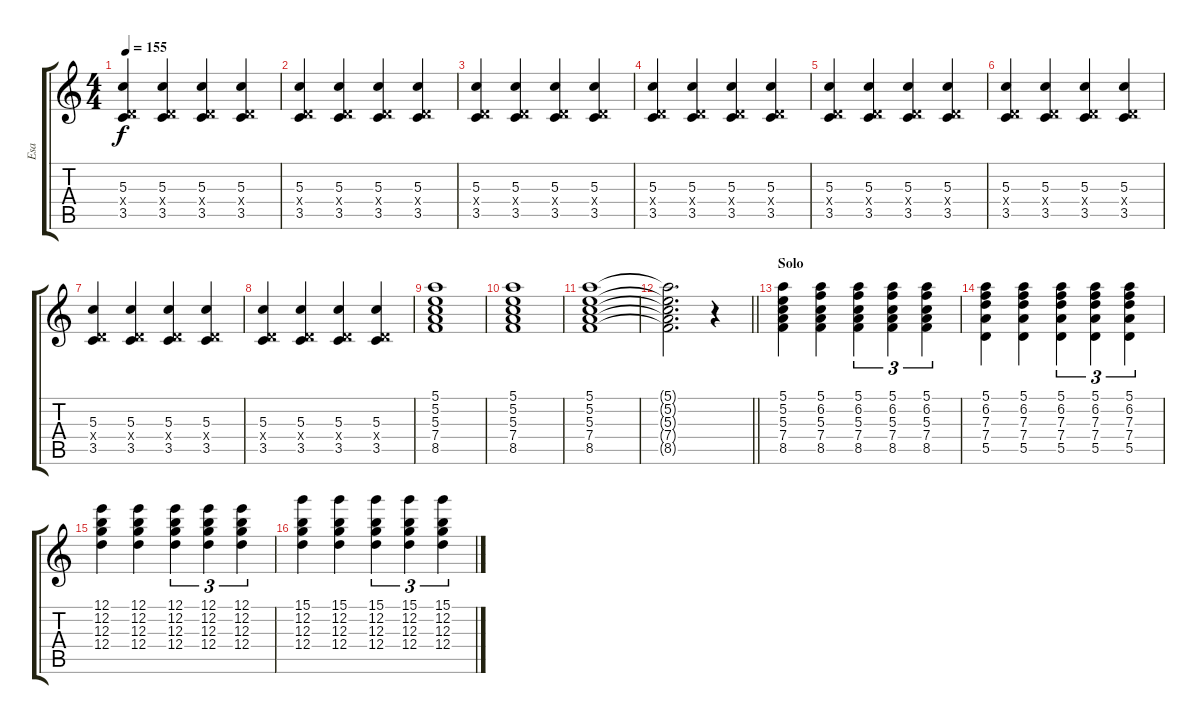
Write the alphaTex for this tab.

\track ("Esa" "Esa") {instrument electricguitarclean}
\staff {score tabs}
\tuning (E4 B3 G3 D3 A2 E2) {hide}
\ts (4 4)
\tempo 155
\clef g2
\ks c
(5.3 0.4{x} 3.5).4{dy f} (5.3 0.4{x} 3.5).4 (5.3 0.4{x} 3.5).4 (5.3 0.4{x} 3.5).4 |
(5.3 0.4{x} 3.5).4 (5.3 0.4{x} 3.5).4 (5.3 0.4{x} 3.5).4 (5.3 0.4{x} 3.5).4 |
(5.3 0.4{x} 3.5).4 (5.3 0.4{x} 3.5).4 (5.3 0.4{x} 3.5).4 (5.3 0.4{x} 3.5).4 |
(5.3 0.4{x} 3.5).4 (5.3 0.4{x} 3.5).4 (5.3 0.4{x} 3.5).4 (5.3 0.4{x} 3.5).4 |
(5.3 0.4{x} 3.5).4 (5.3 0.4{x} 3.5).4 (5.3 0.4{x} 3.5).4 (5.3 0.4{x} 3.5).4 |
(5.3 0.4{x} 3.5).4 (5.3 0.4{x} 3.5).4 (5.3 0.4{x} 3.5).4 (5.3 0.4{x} 3.5).4 |
(5.3 0.4{x} 3.5).4 (5.3 0.4{x} 3.5).4 (5.3 0.4{x} 3.5).4 (5.3 0.4{x} 3.5).4 |
(5.3 0.4{x} 3.5).4 (5.3 0.4{x} 3.5).4 (5.3 0.4{x} 3.5).4 (5.3 0.4{x} 3.5).4 |
(5.1 5.2 5.3 7.4 8.5).1 |
(5.1 5.2 5.3 7.4 8.5).1 |
(5.1 5.2 5.3 7.4 8.5).1 |
\barLineRight lightlight
(5.1{t} 5.2{t} 5.3{t} 7.4{t} 8.5{t}).2{d} r.4 |
\section ("" "Solo")
(5.1 5.2 5.3 7.4 8.5).4{volume 14} (5.1 6.2 5.3 7.4 8.5).4 (5.1 6.2 5.3 7.4 8.5).4{tu (3 2)} (5.1 6.2 5.3 7.4 8.5).4{tu (3 2)} (5.1 6.2 5.3 7.4 8.5).4{tu (3 2)} |
(5.1 6.2 7.3 7.4 5.5).4 (5.1 6.2 7.3 7.4 5.5).4 (5.1 6.2 7.3 7.4 5.5).4{tu (3 2)} (5.1 6.2 7.3 7.4 5.5).4{tu (3 2)} (5.1 6.2 7.3 7.4 5.5).4{tu (3 2)} |
(12.1 12.2 12.3 12.4).4 (12.1 12.2 12.3 12.4).4 (12.1 12.2 12.3 12.4).4{tu (3 2)} (12.1 12.2 12.3 12.4).4{tu (3 2)} (12.1 12.2 12.3 12.4).4{tu (3 2)} |
(15.1 12.2 12.3 12.4).4 (15.1 12.2 12.3 12.4).4 (15.1 12.2 12.3 12.4).4{tu (3 2)} (15.1 12.2 12.3 12.4).4{tu (3 2)} (15.1 12.2 12.3 12.4).4{tu (3 2)}
